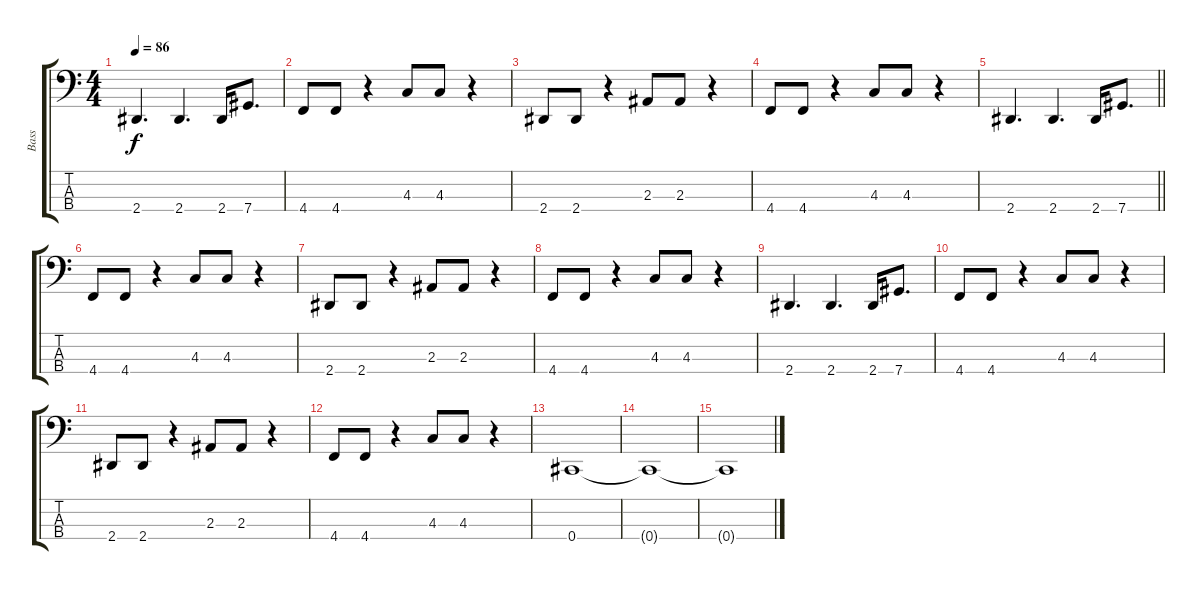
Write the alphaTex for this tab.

\track ("Bass" "Bass") {instrument electricbassfinger}
\staff {score tabs}
\tuning (Gb2 Db2 Ab1 Db1) {hide}
\ts (4 4)
\tempo 86
\clef f4
\ks c
2.4.4{d dy f} 2.4.4{d} 2.4.16 7.4.8{d} |
4.4.8 4.4.8 r.4 4.3.8 4.3.8 r.4 |
2.4.8 2.4.8 r.4 2.3.8 2.3.8 r.4 |
4.4.8 4.4.8 r.4 4.3.8 4.3.8 r.4 |
\barLineRight lightlight
2.4.4{d} 2.4.4{d} 2.4.16 7.4.8{d} |
\section ("" "")
4.4.8 4.4.8 r.4 4.3.8 4.3.8 r.4 |
2.4.8 2.4.8 r.4 2.3.8 2.3.8 r.4 |
4.4.8 4.4.8 r.4 4.3.8 4.3.8 r.4 |
2.4.4{d} 2.4.4{d} 2.4.16 7.4.8{d} |
4.4.8 4.4.8 r.4 4.3.8 4.3.8 r.4 |
2.4.8 2.4.8 r.4 2.3.8 2.3.8 r.4 |
4.4.8 4.4.8 r.4 4.3.8 4.3.8 r.4 |
0.4.1 |
0.4{t}.1 |
0.4{t}.1
